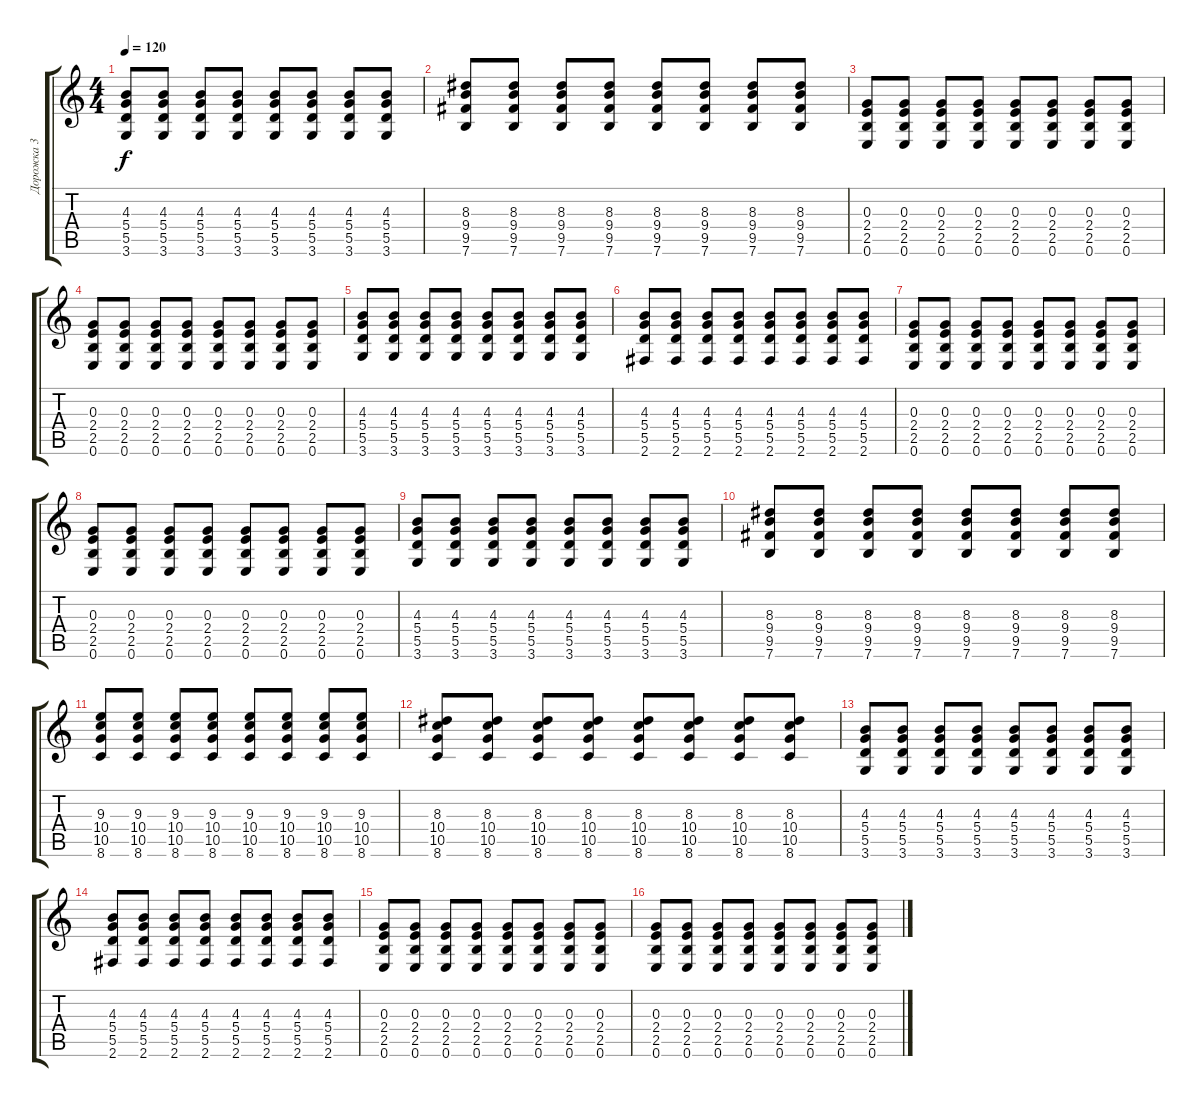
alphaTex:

\track ("Дорожка 3" "Дорожка 3") {instrument overdrivenguitar}
\staff {score tabs}
\tuning (E4 B3 G3 D3 A2 E2) {hide}
\ts (4 4)
\tempo 120
\clef g2
\ks c
(4.3 5.4 5.5 3.6).8{dy f} (4.3 5.4 5.5 3.6).8 (4.3 5.4 5.5 3.6).8 (4.3 5.4 5.5 3.6).8 (4.3 5.4 5.5 3.6).8 (4.3 5.4 5.5 3.6).8 (4.3 5.4 5.5 3.6).8 (4.3 5.4 5.5 3.6).8 |
(8.3 9.4 9.5 7.6).8 (8.3 9.4 9.5 7.6).8 (8.3 9.4 9.5 7.6).8 (8.3 9.4 9.5 7.6).8 (8.3 9.4 9.5 7.6).8 (8.3 9.4 9.5 7.6).8 (8.3 9.4 9.5 7.6).8 (8.3 9.4 9.5 7.6).8 |
(0.3 2.4 2.5 0.6).8 (0.3 2.4 2.5 0.6).8 (0.3 2.4 2.5 0.6).8 (0.3 2.4 2.5 0.6).8 (0.3 2.4 2.5 0.6).8 (0.3 2.4 2.5 0.6).8 (0.3 2.4 2.5 0.6).8 (0.3 2.4 2.5 0.6).8 |
(0.3 2.4 2.5 0.6).8 (0.3 2.4 2.5 0.6).8 (0.3 2.4 2.5 0.6).8 (0.3 2.4 2.5 0.6).8 (0.3 2.4 2.5 0.6).8 (0.3 2.4 2.5 0.6).8 (0.3 2.4 2.5 0.6).8 (0.3 2.4 2.5 0.6).8 |
(4.3 5.4 5.5 3.6).8 (4.3 5.4 5.5 3.6).8 (4.3 5.4 5.5 3.6).8 (4.3 5.4 5.5 3.6).8 (4.3 5.4 5.5 3.6).8 (4.3 5.4 5.5 3.6).8 (4.3 5.4 5.5 3.6).8 (4.3 5.4 5.5 3.6).8 |
(4.3 5.4 5.5 2.6).8 (4.3 5.4 5.5 2.6).8 (4.3 5.4 5.5 2.6).8 (4.3 5.4 5.5 2.6).8 (4.3 5.4 5.5 2.6).8 (4.3 5.4 5.5 2.6).8 (4.3 5.4 5.5 2.6).8 (4.3 5.4 5.5 2.6).8 |
(0.3 2.4 2.5 0.6).8 (0.3 2.4 2.5 0.6).8 (0.3 2.4 2.5 0.6).8 (0.3 2.4 2.5 0.6).8 (0.3 2.4 2.5 0.6).8 (0.3 2.4 2.5 0.6).8 (0.3 2.4 2.5 0.6).8 (0.3 2.4 2.5 0.6).8 |
(0.3 2.4 2.5 0.6).8 (0.3 2.4 2.5 0.6).8 (0.3 2.4 2.5 0.6).8 (0.3 2.4 2.5 0.6).8 (0.3 2.4 2.5 0.6).8 (0.3 2.4 2.5 0.6).8 (0.3 2.4 2.5 0.6).8 (0.3 2.4 2.5 0.6).8 |
(4.3 5.4 5.5 3.6).8 (4.3 5.4 5.5 3.6).8 (4.3 5.4 5.5 3.6).8 (4.3 5.4 5.5 3.6).8 (4.3 5.4 5.5 3.6).8 (4.3 5.4 5.5 3.6).8 (4.3 5.4 5.5 3.6).8 (4.3 5.4 5.5 3.6).8 |
(8.3 9.4 9.5 7.6).8 (8.3 9.4 9.5 7.6).8 (8.3 9.4 9.5 7.6).8 (8.3 9.4 9.5 7.6).8 (8.3 9.4 9.5 7.6).8 (8.3 9.4 9.5 7.6).8 (8.3 9.4 9.5 7.6).8 (8.3 9.4 9.5 7.6).8 |
(9.3 10.4 10.5 8.6).8 (9.3 10.4 10.5 8.6).8 (9.3 10.4 10.5 8.6).8 (9.3 10.4 10.5 8.6).8 (9.3 10.4 10.5 8.6).8 (9.3 10.4 10.5 8.6).8 (9.3 10.4 10.5 8.6).8 (9.3 10.4 10.5 8.6).8 |
(8.3 10.4 10.5 8.6).8 (8.3 10.4 10.5 8.6).8 (8.3 10.4 10.5 8.6).8 (8.3 10.4 10.5 8.6).8 (8.3 10.4 10.5 8.6).8 (8.3 10.4 10.5 8.6).8 (8.3 10.4 10.5 8.6).8 (8.3 10.4 10.5 8.6).8 |
(4.3 5.4 5.5 3.6).8 (4.3 5.4 5.5 3.6).8 (4.3 5.4 5.5 3.6).8 (4.3 5.4 5.5 3.6).8 (4.3 5.4 5.5 3.6).8 (4.3 5.4 5.5 3.6).8 (4.3 5.4 5.5 3.6).8 (4.3 5.4 5.5 3.6).8 |
(4.3 5.4 5.5 2.6).8 (4.3 5.4 5.5 2.6).8 (4.3 5.4 5.5 2.6).8 (4.3 5.4 5.5 2.6).8 (4.3 5.4 5.5 2.6).8 (4.3 5.4 5.5 2.6).8 (4.3 5.4 5.5 2.6).8 (4.3 5.4 5.5 2.6).8 |
(0.3 2.4 2.5 0.6).8 (0.3 2.4 2.5 0.6).8 (0.3 2.4 2.5 0.6).8 (0.3 2.4 2.5 0.6).8 (0.3 2.4 2.5 0.6).8 (0.3 2.4 2.5 0.6).8 (0.3 2.4 2.5 0.6).8 (0.3 2.4 2.5 0.6).8 |
(0.3 2.4 2.5 0.6).8 (0.3 2.4 2.5 0.6).8 (0.3 2.4 2.5 0.6).8 (0.3 2.4 2.5 0.6).8 (0.3 2.4 2.5 0.6).8 (0.3 2.4 2.5 0.6).8 (0.3 2.4 2.5 0.6).8 (0.3 2.4 2.5 0.6).8
